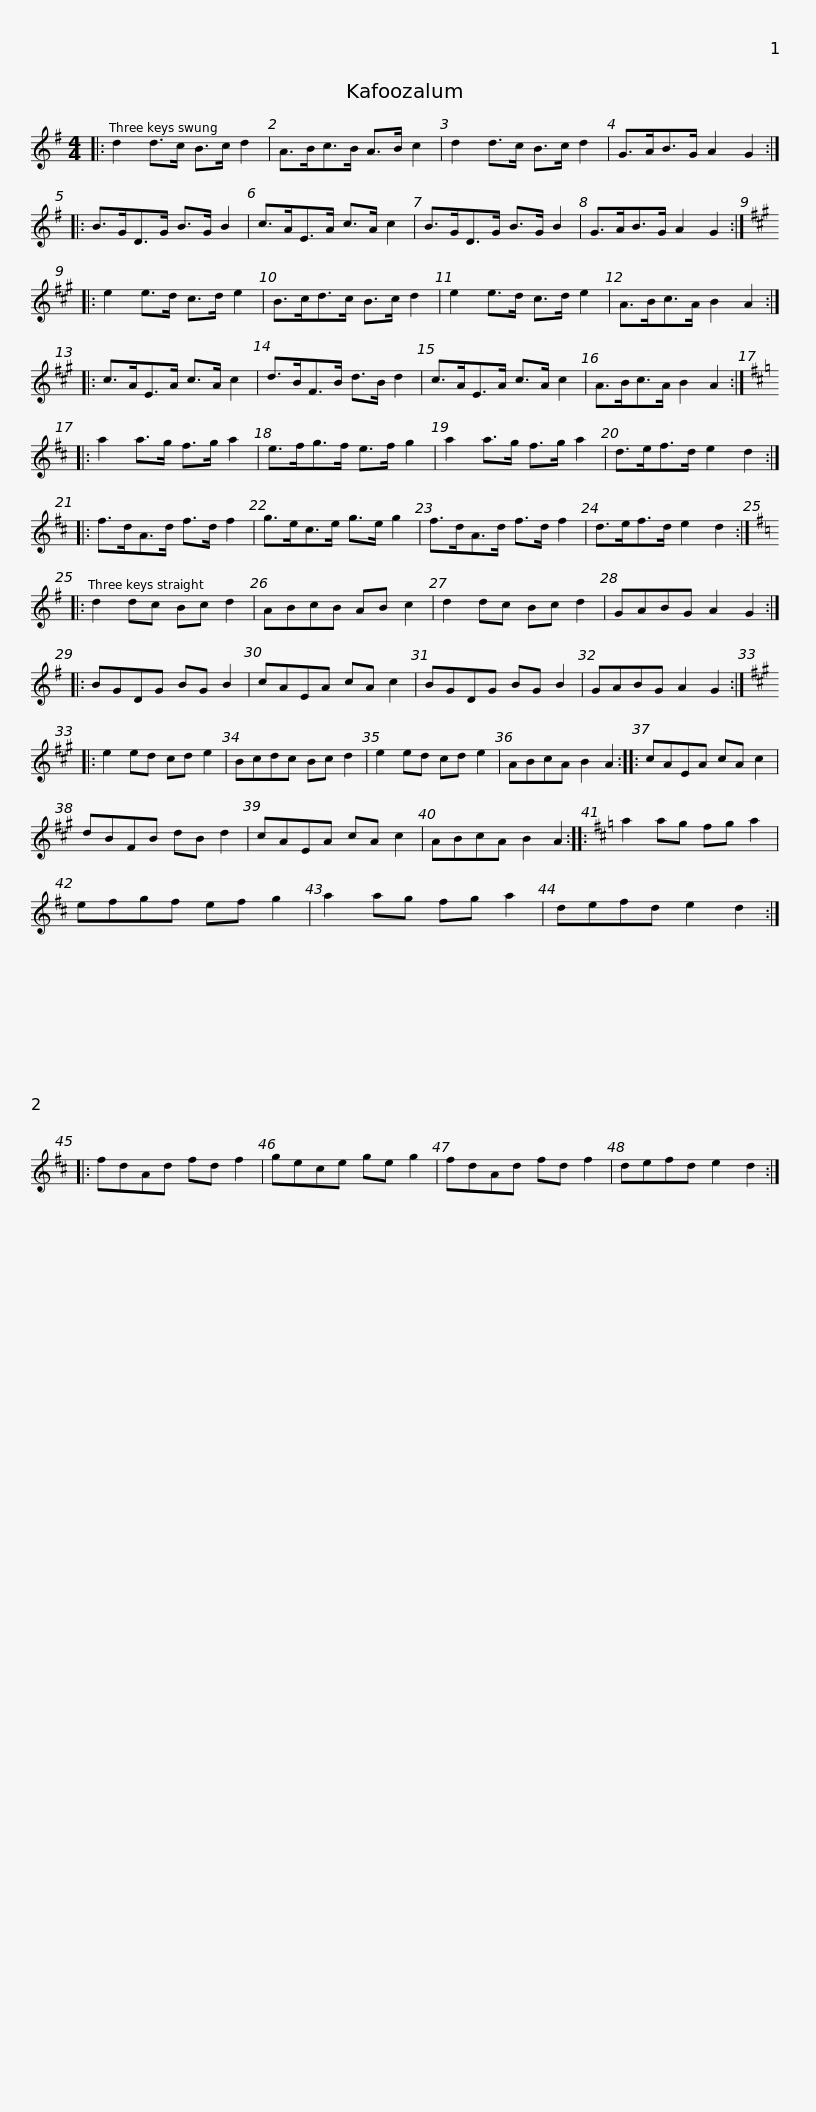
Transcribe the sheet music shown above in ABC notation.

X:1
L:1/8
M:4/4
I:linebreak $
K:G
V:1 treble
V:1
|: d2 d>c B>c d2 | A>Bc>B A>B c2 | d2 d>c B>c d2 | G>AB>G A2 G2 :: B>GD>G B>G B2 |$ %5
 c>AE>A c>A c2 | B>GD>G B>G B2 | G>AB>G A2 G2 ::[K:A] e2 e>d c>d e2 | B>cd>c B>c d2 |$ %10
 e2 e>d c>d e2 | A>Bc>A B2 A2 :: c>AE>A c>A c2 | d>BF>B d>B d2 | c>AE>A c>A c2 |$ %15
 A>Bc>A B2 A2 ::[K:D] a2 a>g f>g a2 | e>fg>f e>f g2 | a2 a>g f>g a2 | d>ef>d e2 d2 ::$ %20
 f>dA>d f>d f2 | g>ec>e g>e g2 | f>dA>d f>d f2 | d>ef>d e2 d2 ::[K:G] d2 dc Bc d2 |$ %25
 ABcB AB c2 | d2 dc Bc d2 | GABG A2 G2 :: BGDG BG B2 | cAEA cA c2 | %30
 BGDG BG B2 |$ GABG A2 G2 ::[K:A] e2 ed cd e2 | Bcdc Bc d2 | e2 ed cd e2 | %35
 ABcA B2 A2 :: cAEA cA c2 |$ dBFB dB d2 | cAEA cA c2 | ABcA B2 A2 :: %40
[K:D] a2 ag fg a2 | efgf ef g2 | a2 ag fg a2 |$ defd e2 d2 :: fdAd fd f2 | %45
 gece ge g2 | fdAd fd f2 | defd e2 d2 :| %48
